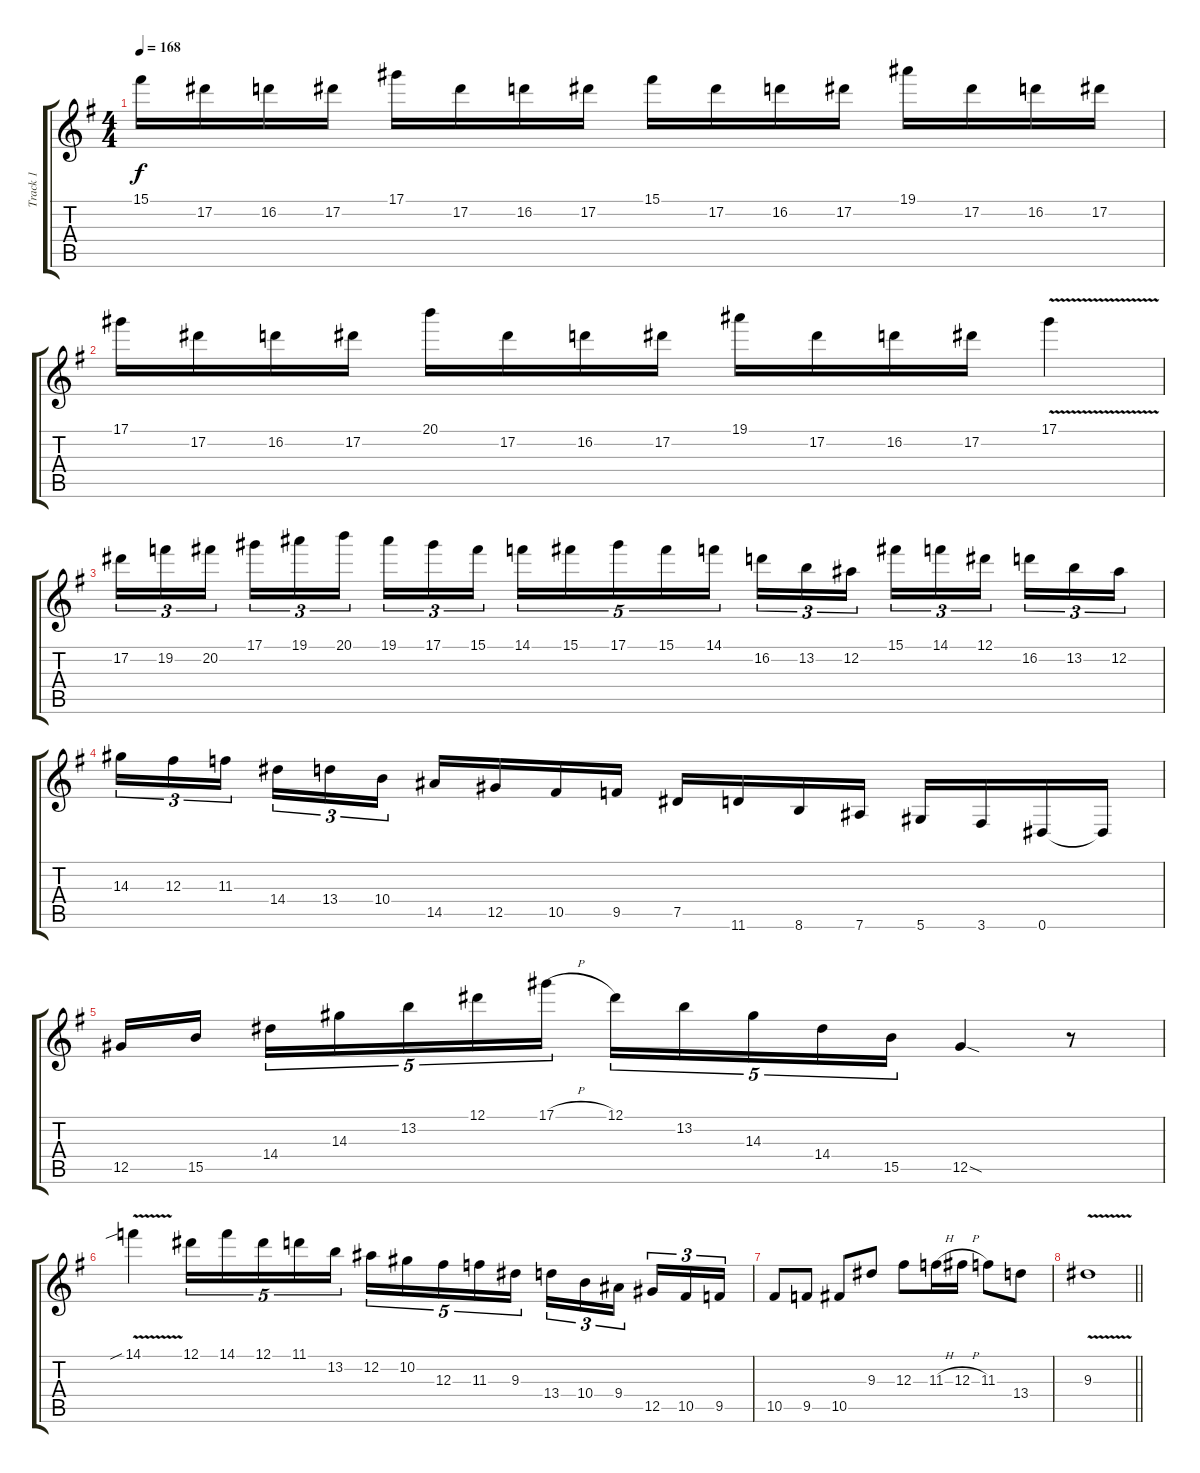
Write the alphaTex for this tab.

\track ("Track 1" "Track 1") {instrument overdrivenguitar}
\staff {score tabs}
\tuning (Eb4 Bb3 Gb3 Db3 Ab2 Eb2) {hide}
\ts (4 4)
\tempo 168
\clef g2
\ks eminor
15.1.16{dy f} 17.2.16 16.2.16 17.2.16 17.1.16 17.2.16 16.2.16 17.2.16 15.1.16 17.2.16 16.2.16 17.2.16 19.1.16 17.2.16 16.2.16 17.2.16 |
17.1.16 17.2.16 16.2.16 17.2.16 20.1.16 17.2.16 16.2.16 17.2.16 19.1.16 17.2.16 16.2.16 17.2.16 17.1{v}.4 |
17.2.16{tu (3 2)} 19.2.16{tu (3 2)} 20.2.16{tu (3 2)} 17.1.16{tu (3 2)} 19.1.16{tu (3 2)} 20.1.16{tu (3 2)} 19.1.16{tu (3 2)} 17.1.16{tu (3 2)} 15.1.16{tu (3 2)} 14.1.16{tu (5 4)} 15.1.16{tu (5 4)} 17.1.16{tu (5 4)} 15.1.16{tu (5 4)} 14.1.16{tu (5 4)} 16.2.16{tu (3 2)} 13.2.16{tu (3 2)} 12.2.16{tu (3 2)} 15.1.16{tu (3 2)} 14.1.16{tu (3 2)} 12.1.16{tu (3 2)} 16.2.16{tu (3 2)} 13.2.16{tu (3 2)} 12.2.16{tu (3 2)} |
14.3.16{tu (3 2)} 12.3.16{tu (3 2)} 11.3.16{tu (3 2)} 14.4.16{tu (3 2)} 13.4.16{tu (3 2)} 10.4.16{tu (3 2)} 14.5.16 12.5.16 10.5.16 9.5.16 7.5.16 11.6.16 8.6.16 7.6.16 5.6.16 3.6.16 0.6.16 0.6{t}.16 |
12.5.16 15.5.16 14.4.16{tu (5 4)} 14.3.16{tu (5 4)} 13.2.16{tu (5 4)} 12.1.16{tu (5 4)} 17.1{h}.16{tu (5 4)} 12.1.16{tu (5 4)} 13.2.16{tu (5 4)} 14.3.16{tu (5 4)} 14.4.16{tu (5 4)} 15.5.16{tu (5 4)} 12.5{sod}.4 r.8 |
14.1{v sib}.4 12.1.16{tu (5 4)} 14.1.16{tu (5 4)} 12.1.16{tu (5 4)} 11.1.16{tu (5 4)} 13.2.16{tu (5 4)} 12.2.16{tu (5 4)} 10.2.16{tu (5 4)} 12.3.16{tu (5 4)} 11.3.16{tu (5 4)} 9.3.16{tu (5 4)} 13.4.16{tu (3 2)} 10.4.16{tu (3 2)} 9.4.16{tu (3 2)} 12.5.16{tu (3 2)} 10.5.16{tu (3 2)} 9.5.16{tu (3 2)} |
10.5.8 9.5.8 10.5.8 9.3.8 12.3.8 11.3{h}.16 12.3{h}.16 11.3.8 13.4.8 |
\barLineRight lightlight
9.3{v}.1
